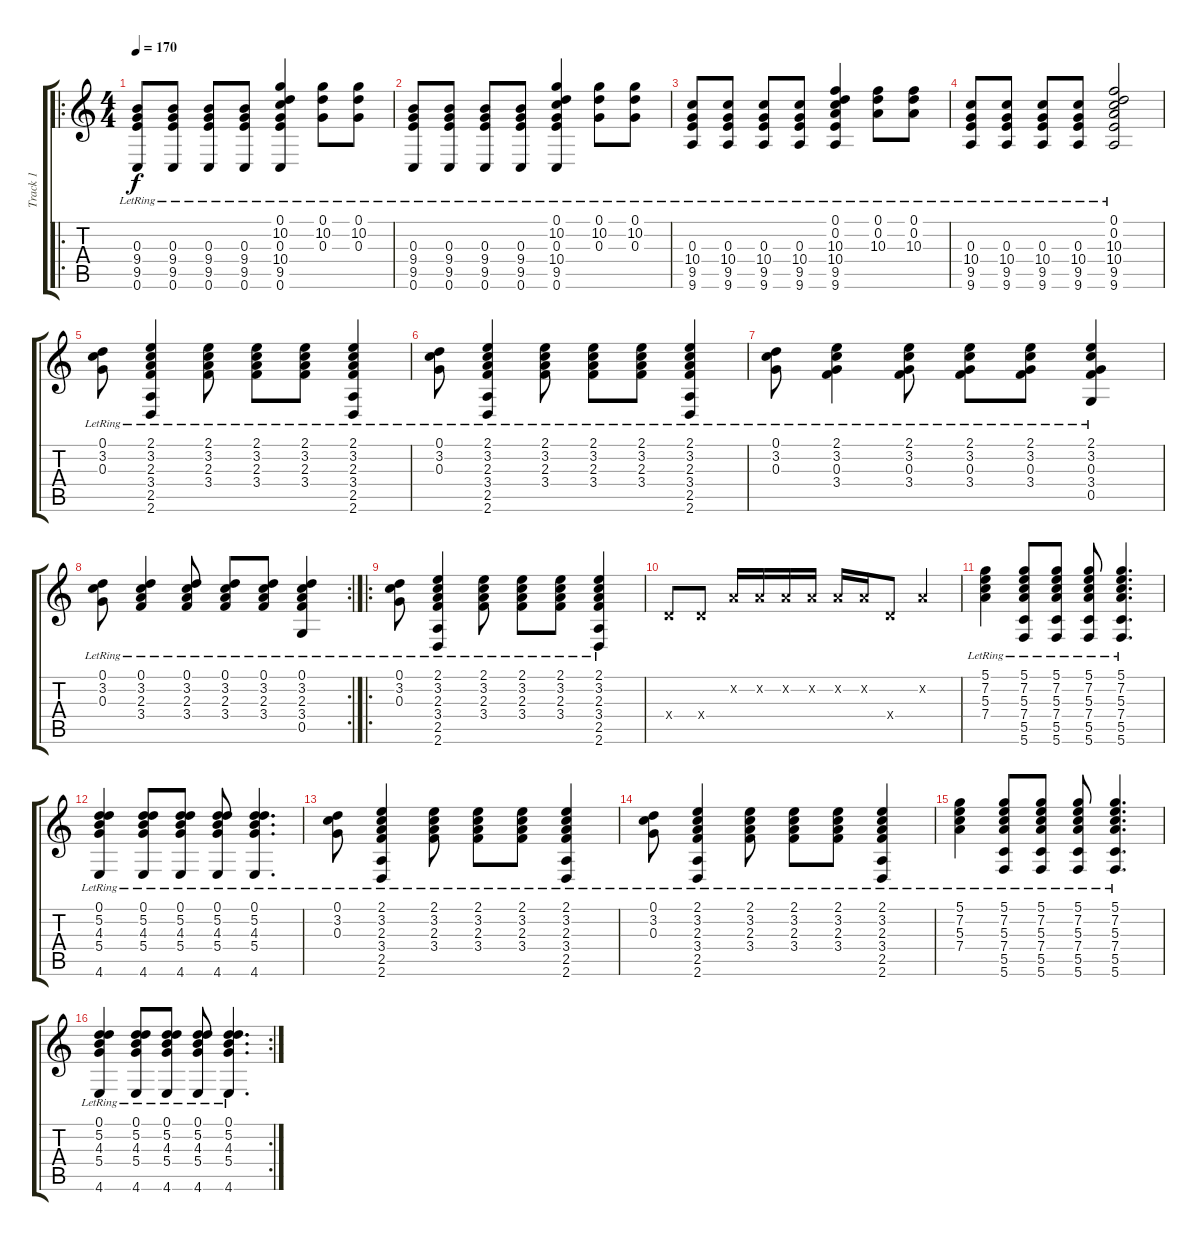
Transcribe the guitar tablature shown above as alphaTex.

\track ("Track 1" "Track 1") {instrument acousticguitarsteel}
\staff {score tabs}
\tuning (D4 A3 G3 D3 G2 C2) {hide}
\ro
\ts (4 4)
\tempo 170
\clef g2
\ks c
(0.3{lr} 9.4{lr} 9.5{lr} 0.6{lr}).8{dy f} (0.3{lr} 9.4{lr} 9.5{lr} 0.6{lr}).8 (0.3{lr} 9.4{lr} 9.5{lr} 0.6{lr}).8 (0.3{lr} 9.4{lr} 9.5{lr} 0.6{lr}).8 (0.1{lr} 10.2{lr} 0.3{lr} 10.4{lr} 9.5{lr} 0.6{lr}).4 (0.1{lr} 10.2{lr} 0.3{lr}).8 (0.1{lr} 10.2{lr} 0.3{lr}).8 |
(0.3{lr} 9.4{lr} 9.5{lr} 0.6{lr}).8 (0.3{lr} 9.4{lr} 9.5{lr} 0.6{lr}).8 (0.3{lr} 9.4{lr} 9.5{lr} 0.6{lr}).8 (0.3{lr} 9.4{lr} 9.5{lr} 0.6{lr}).8 (0.1{lr} 10.2{lr} 0.3{lr} 10.4{lr} 9.5{lr} 0.6{lr}).4 (0.1{lr} 10.2{lr} 0.3{lr}).8 (0.1{lr} 10.2{lr} 0.3{lr}).8 |
(0.3{lr} 10.4{lr} 9.5{lr} 9.6{lr}).8 (0.3{lr} 10.4{lr} 9.5{lr} 9.6{lr}).8 (0.3{lr} 10.4{lr} 9.5{lr} 9.6{lr}).8 (0.3{lr} 10.4{lr} 9.5{lr} 9.6{lr}).8 (0.1{lr} 0.2{lr} 10.3{lr} 10.4{lr} 9.5{lr} 9.6{lr}).4 (0.1{lr} 0.2{lr} 10.3{lr}).8 (0.1{lr} 0.2{lr} 10.3{lr}).8 |
(0.3{lr} 10.4{lr} 9.5{lr} 9.6{lr}).8 (0.3{lr} 10.4{lr} 9.5{lr} 9.6{lr}).8 (0.3{lr} 10.4{lr} 9.5{lr} 9.6{lr}).8 (0.3{lr} 10.4{lr} 9.5{lr} 9.6{lr}).8 (0.1{lr} 0.2{lr} 10.3{lr} 10.4{lr} 9.5{lr} 9.6{lr}).2 |
(0.1{lr} 3.2{lr} 0.3{lr}).8 (2.1{lr} 3.2{lr} 2.3{lr} 3.4{lr} 2.5{lr} 2.6{lr}).4 (2.1{lr} 3.2{lr} 2.3{lr} 3.4{lr}).8 (2.1{lr} 3.2{lr} 2.3{lr} 3.4{lr}).8 (2.1{lr} 3.2{lr} 2.3{lr} 3.4{lr}).8 (2.1{lr} 3.2{lr} 2.3{lr} 3.4{lr} 2.5{lr} 2.6{lr}).4 |
(0.1{lr} 3.2{lr} 0.3{lr}).8 (2.1{lr} 3.2{lr} 2.3{lr} 3.4{lr} 2.5{lr} 2.6{lr}).4 (2.1{lr} 3.2{lr} 2.3{lr} 3.4{lr}).8 (2.1{lr} 3.2{lr} 2.3{lr} 3.4{lr}).8 (2.1{lr} 3.2{lr} 2.3{lr} 3.4{lr}).8 (2.1{lr} 3.2{lr} 2.3{lr} 3.4{lr} 2.5{lr} 2.6{lr}).4 |
(0.1{lr} 3.2{lr} 0.3{lr}).8 (2.1{lr} 3.2{lr} 0.3{lr} 3.4{lr}).4 (2.1{lr} 3.2{lr} 0.3{lr} 3.4{lr}).8 (2.1{lr} 3.2{lr} 0.3{lr} 3.4{lr}).8 (2.1{lr} 3.2{lr} 0.3{lr} 3.4{lr}).8 (2.1{lr} 3.2{lr} 0.3{lr} 3.4{lr} 0.5{lr}).4 |
\rc 2
(0.1{lr} 3.2{lr} 0.3{lr}).8 (0.1{lr} 3.2{lr} 2.3{lr} 3.4{lr}).4 (0.1{lr} 3.2{lr} 2.3{lr} 3.4{lr}).8 (0.1{lr} 3.2{lr} 2.3{lr} 3.4{lr}).8 (0.1{lr} 3.2{lr} 2.3{lr} 3.4{lr}).8 (0.1{lr} 3.2{lr} 2.3{lr} 3.4{lr} 0.5{lr}).4 |
\ro
(0.1{lr} 3.2{lr} 0.3{lr}).8 (2.1{lr} 3.2{lr} 2.3{lr} 3.4{lr} 2.5{lr} 2.6{lr}).4 (2.1{lr} 3.2{lr} 2.3{lr} 3.4{lr}).8 (2.1{lr} 3.2{lr} 2.3{lr} 3.4{lr}).8 (2.1{lr} 3.2{lr} 2.3{lr} 3.4{lr}).8 (2.1{lr} 3.2{lr} 2.3{lr} 3.4{lr} 2.5{lr} 2.6{lr}).4 |
0.4{x}.8 0.4{x}.8 0.2{x}.16 0.2{x}.16 0.2{x}.16 0.2{x}.16 0.2{x}.16 0.2{x}.16 0.4{x}.8 0.2{x}.4 |
(5.1{lr} 7.2{lr} 5.3{lr} 7.4{lr}).4 (5.1{lr} 7.2{lr} 5.3{lr} 7.4{lr} 5.5{lr} 5.6{lr}).8 (5.1{lr} 7.2{lr} 5.3{lr} 7.4{lr} 5.5{lr} 5.6{lr}).8 (5.1{lr} 7.2{lr} 5.3{lr} 7.4{lr} 5.5{lr} 5.6{lr}).8 (5.1{lr} 7.2{lr} 5.3{lr} 7.4{lr} 5.5{lr} 5.6{lr}).4{d} |
(0.1{lr} 5.2{lr} 4.3{lr} 5.4{lr} 4.6{lr}).4 (0.1{lr} 5.2{lr} 4.3{lr} 5.4{lr} 4.6{lr}).8 (0.1{lr} 5.2{lr} 4.3{lr} 5.4{lr} 4.6{lr}).8 (0.1{lr} 5.2{lr} 4.3{lr} 5.4{lr} 4.6{lr}).8 (0.1{lr} 5.2{lr} 4.3{lr} 5.4{lr} 4.6{lr}).4{d} |
(0.1{lr} 3.2{lr} 0.3{lr}).8 (2.1{lr} 3.2{lr} 2.3{lr} 3.4{lr} 2.5{lr} 2.6{lr}).4 (2.1{lr} 3.2{lr} 2.3{lr} 3.4{lr}).8 (2.1{lr} 3.2{lr} 2.3{lr} 3.4{lr}).8 (2.1{lr} 3.2{lr} 2.3{lr} 3.4{lr}).8 (2.1{lr} 3.2{lr} 2.3{lr} 3.4{lr} 2.5{lr} 2.6{lr}).4 |
(0.1{lr} 3.2{lr} 0.3{lr}).8 (2.1{lr} 3.2{lr} 2.3{lr} 3.4{lr} 2.5{lr} 2.6{lr}).4 (2.1{lr} 3.2{lr} 2.3{lr} 3.4{lr}).8 (2.1{lr} 3.2{lr} 2.3{lr} 3.4{lr}).8 (2.1{lr} 3.2{lr} 2.3{lr} 3.4{lr}).8 (2.1{lr} 3.2{lr} 2.3{lr} 3.4{lr} 2.5{lr} 2.6{lr}).4 |
(5.1{lr} 7.2{lr} 5.3{lr} 7.4{lr}).4 (5.1{lr} 7.2{lr} 5.3{lr} 7.4{lr} 5.5{lr} 5.6{lr}).8 (5.1{lr} 7.2{lr} 5.3{lr} 7.4{lr} 5.5{lr} 5.6{lr}).8 (5.1{lr} 7.2{lr} 5.3{lr} 7.4{lr} 5.5{lr} 5.6{lr}).8 (5.1{lr} 7.2{lr} 5.3{lr} 7.4{lr} 5.5{lr} 5.6{lr}).4{d} |
\rc 2
(0.1{lr} 5.2{lr} 4.3{lr} 5.4{lr} 4.6{lr}).4 (0.1{lr} 5.2{lr} 4.3{lr} 5.4{lr} 4.6{lr}).8 (0.1{lr} 5.2{lr} 4.3{lr} 5.4{lr} 4.6{lr}).8 (0.1{lr} 5.2{lr} 4.3{lr} 5.4{lr} 4.6{lr}).8 (0.1{lr} 5.2{lr} 4.3{lr} 5.4{lr} 4.6{lr}).4{d}
